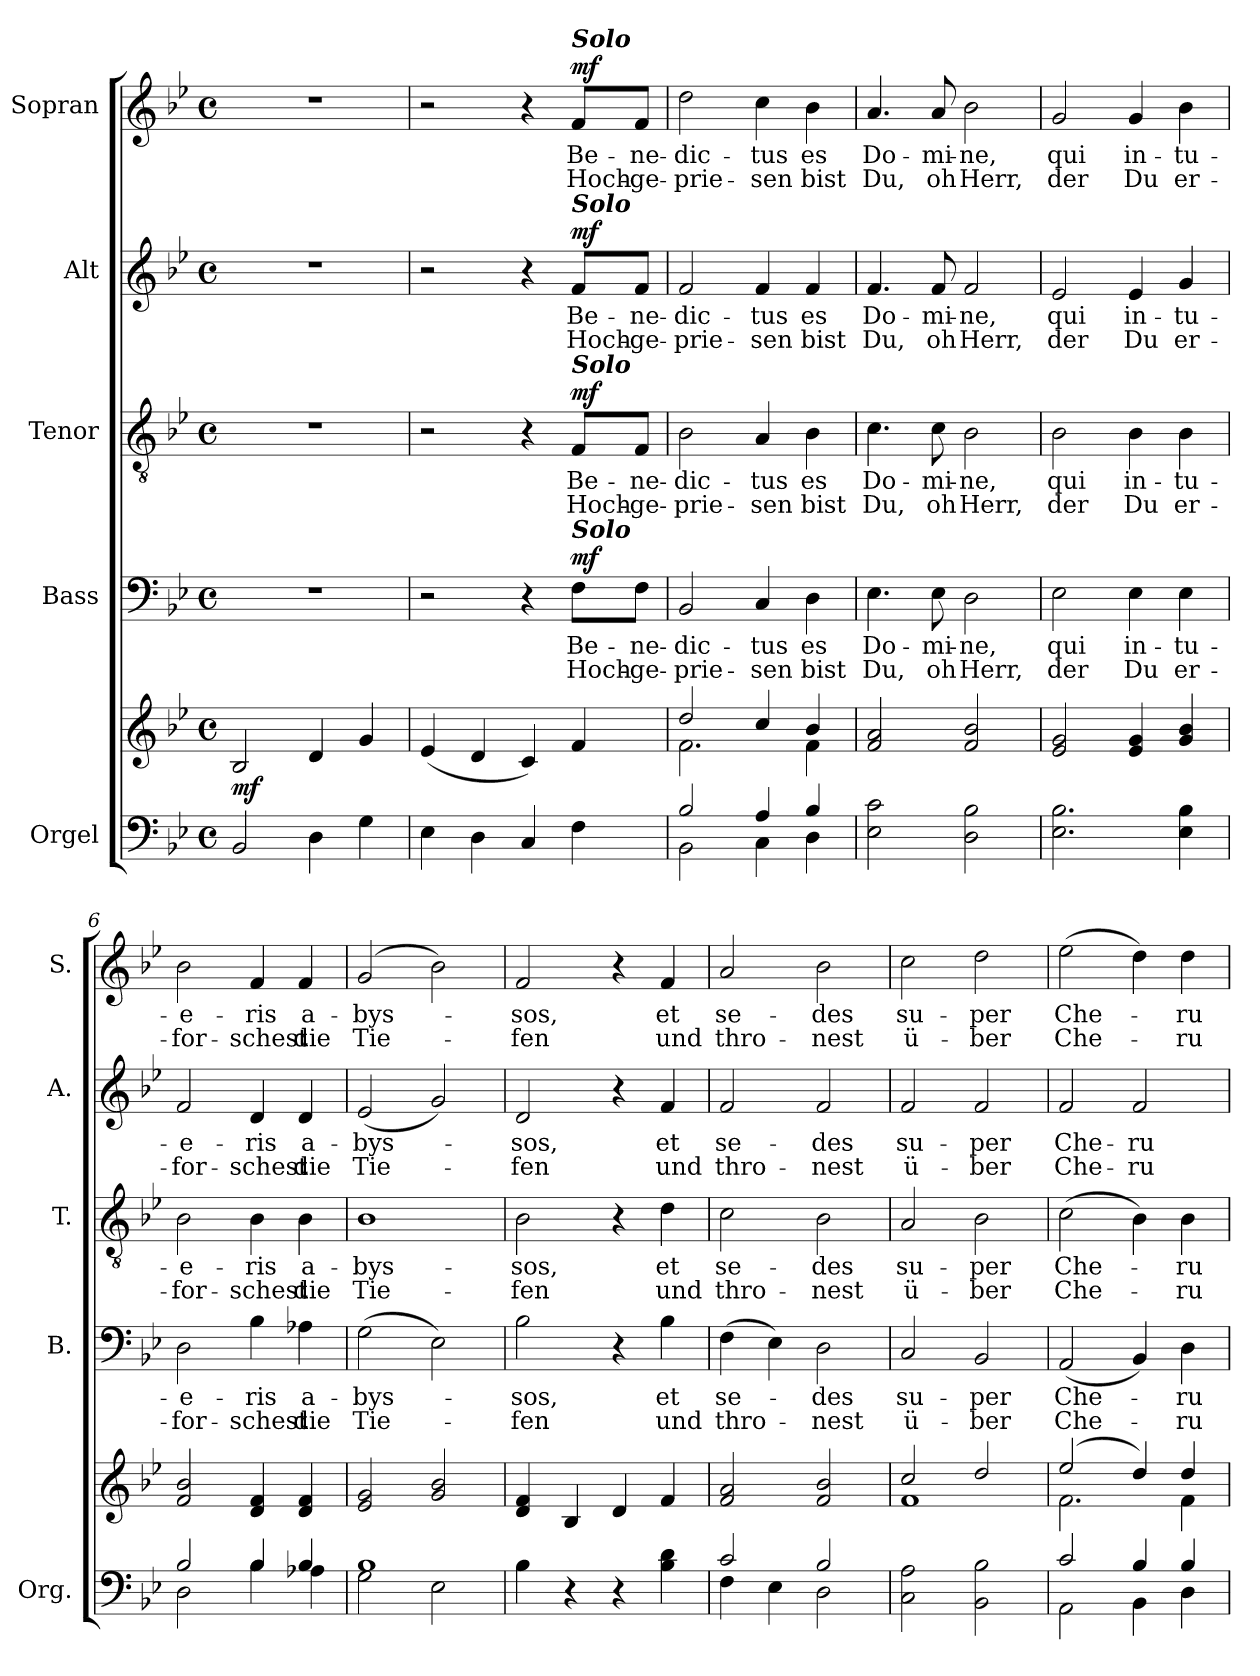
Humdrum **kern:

**kern	**kern	**dynam	**kern	**text	**text	**dynam	**kern	**text	**text	**dynam	**kern	**text	**text	**dynam	**kern	**text	**text	**dynam
*part5	*part5	*part5	*part4	*part4	*part4	*part4	*part3	*part3	*part3	*part3	*part2	*part2	*part2	*part2	*part1	*part1	*part1	*part1
*staff6	*staff5	*staff5/6	*staff4	*staff4	*staff4	*staff4	*staff3	*staff3	*staff3	*staff3	*staff2	*staff2	*staff2	*staff2	*staff1	*staff1	*staff1	*staff1
*I"Orgel	*	*	*I"Bass	*	*	*	*I"Tenor	*	*	*	*I"Alt	*	*	*	*I"Sopran	*	*	*
*I'Org.	*	*	*I'B.	*	*	*	*I'T.	*	*	*	*I'A.	*	*	*	*I'S.	*	*	*
*clefF4	*clefG2	*	*clefF4	*	*	*	*clefGv2	*	*	*	*clefG2	*	*	*	*clefG2	*	*	*
*k[b-e-]	*k[b-e-]	*	*k[b-e-]	*	*	*	*k[b-e-]	*	*	*	*k[b-e-]	*	*	*	*k[b-e-]	*	*	*
*B-:	*B-:	*	*B-:	*	*	*	*B-:	*	*	*	*B-:	*	*	*	*B-:	*	*	*
*M4/4	*M4/4	*	*M4/4	*	*	*	*M4/4	*	*	*	*M4/4	*	*	*	*M4/4	*	*	*
*met(c)	*met(c)	*	*met(c)	*	*	*	*met(c)	*	*	*	*met(c)	*	*	*	*met(c)	*	*	*
=1	=1	=1	=1	=1	=1	=1	=1	=1	=1	=1	=1	=1	=1	=1	=1	=1	=1	=1
!	!	!LO:DY:b	!	!	!	!	!	!	!	!	!	!	!	!	!	!	!	!
2BB-/	2B-/	mf	1r	.	.	.	1r	.	.	.	1r	.	.	.	1r	.	.	.
4D\	4d/	.	.	.	.	.	.	.	.	.	.	.	.	.	.	.	.	.
4G\	4g/	.	.	.	.	.	.	.	.	.	.	.	.	.	.	.	.	.
=2	=2	=2	=2	=2	=2	=2	=2	=2	=2	=2	=2	=2	=2	=2	=2	=2	=2	=2
4E-\	(<4e-/	.	2r	.	.	.	2r	.	.	.	2r	.	.	.	2r	.	.	.
4D\	4d/	.	.	.	.	.	.	.	.	.	.	.	.	.	.	.	.	.
4C/	4c/)	.	4r	.	.	.	4r	.	.	.	4r	.	.	.	4r	.	.	.
!	!	!	!	!	!	!	!	!	!	!	!	!	!	!	!LO:TX:a:Bi:t=Solo	!	!	!
!	!	!	!	!	!	!	!	!	!	!	!LO:TX:a:Bi:t=Solo	!	!	!	!	!	!	!
!	!	!	!	!	!	!	!LO:TX:a:Bi:t=Solo	!	!	!	!	!	!	!	!	!	!	!
!	!	!	!LO:TX:a:Bi:t=Solo	!	!	!	!	!	!	!	!	!	!	!	!	!	!	!
!	!	!	!	!LO:LY:b	!LO:LY:b	!LO:DY:a	!	!LO:LY:b	!LO:LY:b	!LO:DY:a	!	!LO:LY:b	!LO:LY:b	!LO:DY:a	!	!LO:LY:b	!LO:LY:b	!LO:DY:a
4F\	4f/	.	8F\L	Be-	Hoch-	mf	8F/L	Be-	Hoch-	mf	8f/L	Be-	Hoch-	mf	8f/L	Be-	Hoch-	mf
!	!	!	!	!LO:LY:b	!LO:LY:b	!	!	!LO:LY:b	!LO:LY:b	!	!	!LO:LY:b	!LO:LY:b	!	!	!LO:LY:b	!LO:LY:b	!
.	.	.	8F\J	-ne-	-ge-	.	8F/J	-ne-	-ge-	.	8f/J	-ne-	-ge-	.	8f/J	-ne-	-ge-	.
=3	=3	=3	=3	=3	=3	=3	=3	=3	=3	=3	=3	=3	=3	=3	=3	=3	=3	=3
*^	*^	*	*	*	*	*	*	*	*	*	*	*	*	*	*	*	*	*
!	!	!	!	!	!	!LO:LY:b	!LO:LY:b	!	!	!LO:LY:b	!LO:LY:b	!	!	!LO:LY:b	!LO:LY:b	!	!	!LO:LY:b	!LO:LY:b	!
2B-/	2BB-\	2dd/	2.f\	.	2BB-/	-dic-	-prie-	.	2B-\	-dic-	-prie-	.	2f/	-dic-	-prie-	.	2dd\	-dic-	-prie-	.
!	!	!	!	!	!	!LO:LY:b	!LO:LY:b	!	!	!LO:LY:b	!LO:LY:b	!	!	!LO:LY:b	!LO:LY:b	!	!	!LO:LY:b	!LO:LY:b	!
4A/	4C\	4cc/	.	.	4C/	-tus	-sen	.	4A/	-tus	-sen	.	4f/	-tus	-sen	.	4cc\	-tus	-sen	.
!	!	!	!	!	!	!LO:LY:b	!LO:LY:b	!	!	!LO:LY:b	!LO:LY:b	!	!	!LO:LY:b	!LO:LY:b	!	!	!LO:LY:b	!LO:LY:b	!
4B-/	4D\	4b-/	4f\	.	4D\	es	bist	.	4B-\	es	bist	.	4f/	es	bist	.	4b-\	es	bist	.
=4	=4	=4	=4	=4	=4	=4	=4	=4	=4	=4	=4	=4	=4	=4	=4	=4	=4	=4	=4	=4
!	!	!	!	!	!	!LO:LY:b	!LO:LY:b	!	!	!LO:LY:b	!LO:LY:b	!	!	!LO:LY:b	!LO:LY:b	!	!	!LO:LY:b	!LO:LY:b	!
*v	*v	*	*	*	*	*	*	*	*	*	*	*	*	*	*	*	*	*	*	*
*	*v	*v	*	*	*	*	*	*	*	*	*	*	*	*	*	*	*	*	*
2E-\ 2c\	2f/ 2a/	.	4.E-\	Do-	Du,	.	4.c\	Do-	Du,	.	4.f/	Do-	Du,	.	4.a/	Do-	Du,	.
!	!	!	!	!LO:LY:b	!LO:LY:b	!	!	!LO:LY:b	!LO:LY:b	!	!	!LO:LY:b	!LO:LY:b	!	!	!LO:LY:b	!LO:LY:b	!
.	.	.	8E-\	-mi-	oh	.	8c\	-mi-	oh	.	8f/	-mi-	oh	.	8a/	-mi-	oh	.
!	!	!	!	!LO:LY:b	!LO:LY:b	!	!	!LO:LY:b	!LO:LY:b	!	!	!LO:LY:b	!LO:LY:b	!	!	!LO:LY:b	!LO:LY:b	!
2D\ 2B-\	2f/ 2b-/	.	2D\	-ne,	Herr,	.	2B-\	-ne,	Herr,	.	2f/	-ne,	Herr,	.	2b-\	-ne,	Herr,	.
=5	=5	=5	=5	=5	=5	=5	=5	=5	=5	=5	=5	=5	=5	=5	=5	=5	=5	=5
!	!	!	!	!LO:LY:b	!LO:LY:b	!	!	!LO:LY:b	!LO:LY:b	!	!	!LO:LY:b	!LO:LY:b	!	!	!LO:LY:b	!LO:LY:b	!
2.E-\ 2.B-\	2e-/ 2g/	.	2E-\	qui	der	.	2B-\	qui	der	.	2e-/	qui	der	.	2g/	qui	der	.
!	!	!	!	!LO:LY:b	!LO:LY:b	!	!	!LO:LY:b	!LO:LY:b	!	!	!LO:LY:b	!LO:LY:b	!	!	!LO:LY:b	!LO:LY:b	!
.	4e-/ 4g/	.	4E-\	in-	Du	.	4B-\	in-	Du	.	4e-/	in-	Du	.	4g/	in-	Du	.
!	!	!	!	!LO:LY:b	!LO:LY:b	!	!	!LO:LY:b	!LO:LY:b	!	!	!LO:LY:b	!LO:LY:b	!	!	!LO:LY:b	!LO:LY:b	!
4E-\ 4B-\	4g/ 4b-/	.	4E-\	-tu-	er-	.	4B-\	-tu-	er-	.	4g/	-tu-	er-	.	4b-\	-tu-	er-	.
!!LO:PB:g=z
=6	=6	=6	=6	=6	=6	=6	=6	=6	=6	=6	=6	=6	=6	=6	=6	=6	=6	=6
*^	*	*	*	*	*	*	*	*	*	*	*	*	*	*	*	*	*	*
!	!	!	!	!	!LO:LY:b	!LO:LY:b	!	!	!LO:LY:b	!LO:LY:b	!	!	!LO:LY:b	!LO:LY:b	!	!	!LO:LY:b	!LO:LY:b	!
2B-/	2D\	2f/ 2b-/	.	2D\	-e-	-for-	.	2B-\	-e-	-for-	.	2f/	-e-	-for-	.	2b-\	-e-	-for-	.
!	!	!	!	!	!LO:LY:b	!LO:LY:b	!	!	!LO:LY:b	!LO:LY:b	!	!	!LO:LY:b	!LO:LY:b	!	!	!LO:LY:b	!LO:LY:b	!
4B-/	4B-\	4d/ 4f/	.	4B-\	-ris	-schest	.	4B-\	-ris	-schest	.	4d/	-ris	-schest	.	4f/	-ris	-schest	.
!	!	!	!	!	!LO:LY:b	!LO:LY:b	!	!	!LO:LY:b	!LO:LY:b	!	!	!LO:LY:b	!LO:LY:b	!	!	!LO:LY:b	!LO:LY:b	!
4B-/	4A-X\	4d/ 4f/	.	4A-X\	a-	die	.	4B-\	a-	die	.	4d/	a-	die	.	4f/	a-	die	.
=7	=7	=7	=7	=7	=7	=7	=7	=7	=7	=7	=7	=7	=7	=7	=7	=7	=7	=7	=7
!	!	!	!	!	!LO:LY:b	!LO:LY:b	!	!	!LO:LY:b	!LO:LY:b	!	!	!LO:LY:b	!LO:LY:b	!	!	!LO:LY:b	!LO:LY:b	!
1B-	2G\	2e-/ 2g/	.	(>2G\	-bys-	Tie-	.	1B-	-bys-	Tie-	.	(<2e-/	-bys-	Tie-	.	(2g/	-bys-	Tie-	.
.	2E-\	2g/ 2b-/	.	2E-\)	.	.	.	.	.	.	.	2g/)	.	.	.	2b-\)	.	.	.
=8	=8	=8	=8	=8	=8	=8	=8	=8	=8	=8	=8	=8	=8	=8	=8	=8	=8	=8	=8
!	!	!	!	!	!LO:LY:b	!LO:LY:b	!	!	!LO:LY:b	!LO:LY:b	!	!	!LO:LY:b	!LO:LY:b	!	!	!LO:LY:b	!LO:LY:b	!
*v	*v	*	*	*	*	*	*	*	*	*	*	*	*	*	*	*	*	*	*
4B-\	4d/ 4f/	.	2B-\	-sos,	-fen	.	2B-\	-sos,	-fen	.	2d/	-sos,	-fen	.	2f/	-sos,	-fen	.
4r	4B-/	.	.	.	.	.	.	.	.	.	.	.	.	.	.	.	.	.
4r	4d/	.	4r	.	.	.	4r	.	.	.	4r	.	.	.	4r	.	.	.
!	!	!	!	!LO:LY:b	!LO:LY:b	!	!	!LO:LY:b	!LO:LY:b	!	!	!LO:LY:b	!LO:LY:b	!	!	!LO:LY:b	!LO:LY:b	!
4B-\ 4d\	4f/	.	4B-\	et	und	.	4d\	et	und	.	4f/	et	und	.	4f/	et	und	.
=9	=9	=9	=9	=9	=9	=9	=9	=9	=9	=9	=9	=9	=9	=9	=9	=9	=9	=9
*^	*	*	*	*	*	*	*	*	*	*	*	*	*	*	*	*	*	*
!	!	!	!	!	!LO:LY:b	!LO:LY:b	!	!	!LO:LY:b	!LO:LY:b	!	!	!LO:LY:b	!LO:LY:b	!	!	!LO:LY:b	!LO:LY:b	!
2c/	4F\	2f/ 2a/	.	(>4F\	se-	thro-	.	2c\	se-	thro-	.	2f/	se-	thro-	.	2a/	se-	thro-	.
.	4E-\	.	.	4E-\)	.	.	.	.	.	.	.	.	.	.	.	.	.	.	.
!	!	!	!	!	!LO:LY:b	!LO:LY:b	!	!	!LO:LY:b	!LO:LY:b	!	!	!LO:LY:b	!LO:LY:b	!	!	!LO:LY:b	!LO:LY:b	!
2B-/	2D\	2f/ 2b-/	.	2D\	-des	-nest	.	2B-\	-des	-nest	.	2f/	-des	-nest	.	2b-\	-des	-nest	.
=10	=10	=10	=10	=10	=10	=10	=10	=10	=10	=10	=10	=10	=10	=10	=10	=10	=10	=10	=10
*	*	*^	*	*	*	*	*	*	*	*	*	*	*	*	*	*	*	*	*
!	!	!	!	!	!	!LO:LY:b	!LO:LY:b	!	!	!LO:LY:b	!LO:LY:b	!	!	!LO:LY:b	!LO:LY:b	!	!	!LO:LY:b	!LO:LY:b	!
*v	*v	*	*	*	*	*	*	*	*	*	*	*	*	*	*	*	*	*	*	*
2C\ 2A\	2cc/	1f	.	2C/	su-	ü-	.	2A/	su-	ü-	.	2f/	su-	ü-	.	2cc\	su-	ü-	.
!	!	!	!	!	!LO:LY:b	!LO:LY:b	!	!	!LO:LY:b	!LO:LY:b	!	!	!LO:LY:b	!LO:LY:b	!	!	!LO:LY:b	!LO:LY:b	!
2BB-\ 2B-\	2dd/	.	.	2BB-/	-per	-ber	.	2B-\	-per	-ber	.	2f/	-per	-ber	.	2dd\	-per	-ber	.
!!LO:LB:g=z
=11	=11	=11	=11	=11	=11	=11	=11	=11	=11	=11	=11	=11	=11	=11	=11	=11	=11	=11	=11
*^	*	*	*	*	*	*	*	*	*	*	*	*	*	*	*	*	*	*	*
!	!	!	!	!	!	!LO:LY:b	!LO:LY:b	!	!	!LO:LY:b	!LO:LY:b	!	!	!LO:LY:b	!LO:LY:b	!	!	!LO:LY:b	!LO:LY:b	!
2c/	2AA\	(2ee-/	2.f\	.	(<2AA/	Che-	Che-	.	(>2c\	Che-	Che-	.	2f/	Che-	Che-	.	(>2ee-\	Che-	Che-	.
!	!	!	!	!	!	!	!	!	!	!	!	!	!	!LO:LY:b	!LO:LY:b	!	!	!	!	!
4B-/	4BB-\	4dd/)	.	.	4BB-/)	.	.	.	4B-\)	.	.	.	2f/	-ru-	-ru-	.	4dd\)	.	.	.
!	!	!	!	!	!	!LO:LY:b	!LO:LY:b	!	!	!LO:LY:b	!LO:LY:b	!	!	!	!	!	!	!LO:LY:b	!LO:LY:b	!
4B-/	4D\	4dd/	4f\	.	4D\	-ru-	-ru-	.	4B-\	-ru-	-ru-	.	.	.	.	.	4dd\	-ru-	-ru-	.
*v	*v	*	*	*	*	*	*	*	*	*	*	*	*	*	*	*	*	*	*	*
*	*v	*v	*	*	*	*	*	*	*	*	*	*	*	*	*	*	*	*	*
=	=	=	=	=	=	=	=	=	=	=	=	=	=	=	=	=	=	=
*-	*-	*-	*-	*-	*-	*-	*-	*-	*-	*-	*-	*-	*-	*-	*-	*-	*-	*-
